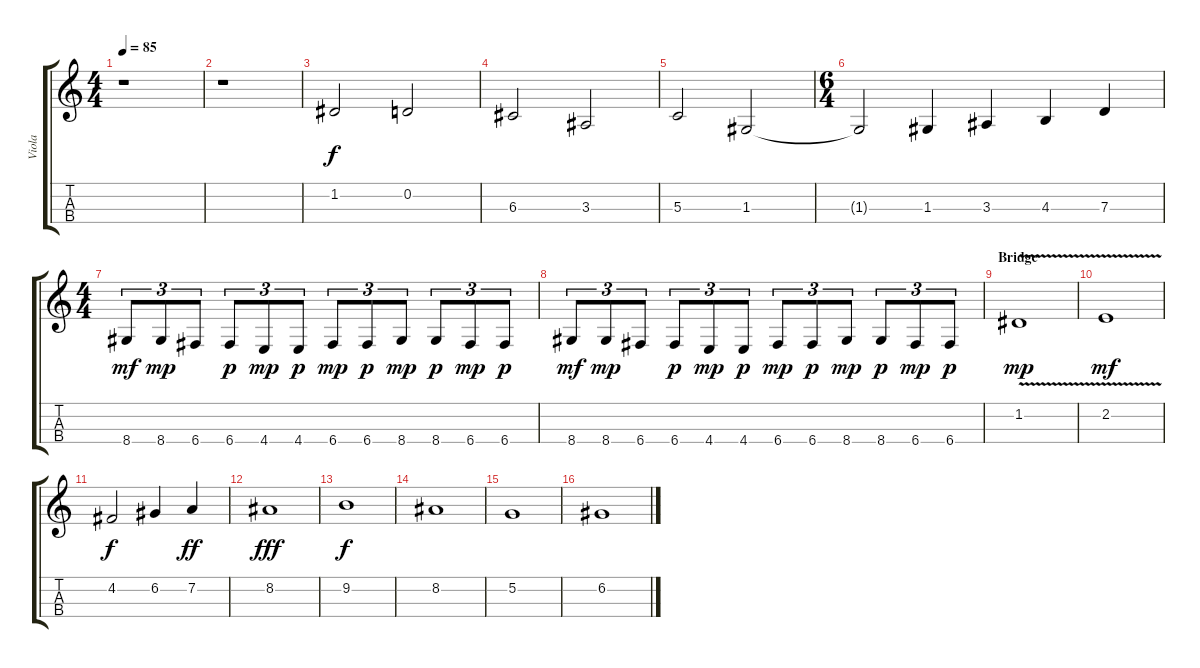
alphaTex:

\track ("Viola" "Viola") {instrument viola}
\staff {score tabs}
\tuning (A4 D4 G3 C3) {hide}
\ts (4 4)
\tempo 85
\clef g2
\ks c
r.1{dy f} |
r.1 |
1.2.2 0.2.2 |
6.3.2 3.3.2 |
5.3.2 1.3.2 |
\ts (6 4)
1.3{t}.2 1.3.4 3.3.4 4.3.4 7.3.4 |
\ts (4 4)
8.4.8{tu (3 2) dy mf} 8.4.8{tu (3 2) dy mp} 6.4.8{tu (3 2)} 6.4.8{tu (3 2) dy p} 4.4.8{tu (3 2) dy mp} 4.4.8{tu (3 2) dy p} 6.4.8{tu (3 2) dy mp} 6.4.8{tu (3 2) dy p} 8.4.8{tu (3 2) dy mp} 8.4.8{tu (3 2) dy p} 6.4.8{tu (3 2) dy mp} 6.4.8{tu (3 2) dy p} |
8.4.8{tu (3 2) dy mf} 8.4.8{tu (3 2) dy mp} 6.4.8{tu (3 2)} 6.4.8{tu (3 2) dy p} 4.4.8{tu (3 2) dy mp} 4.4.8{tu (3 2) dy p} 6.4.8{tu (3 2) dy mp} 6.4.8{tu (3 2) dy p} 8.4.8{tu (3 2) dy mp} 8.4.8{tu (3 2) dy p} 6.4.8{tu (3 2) dy mp} 6.4.8{tu (3 2) dy p} |
\section ("" "Bridge")
1.2{v}.1{dy mp} |
2.2{v}.1{dy mf} |
4.2.2{dy f} 6.2.4 7.2.4{dy ff} |
8.2.1{dy fff} |
9.2.1{dy f} |
8.2.1 |
5.2.1 |
6.2.1
